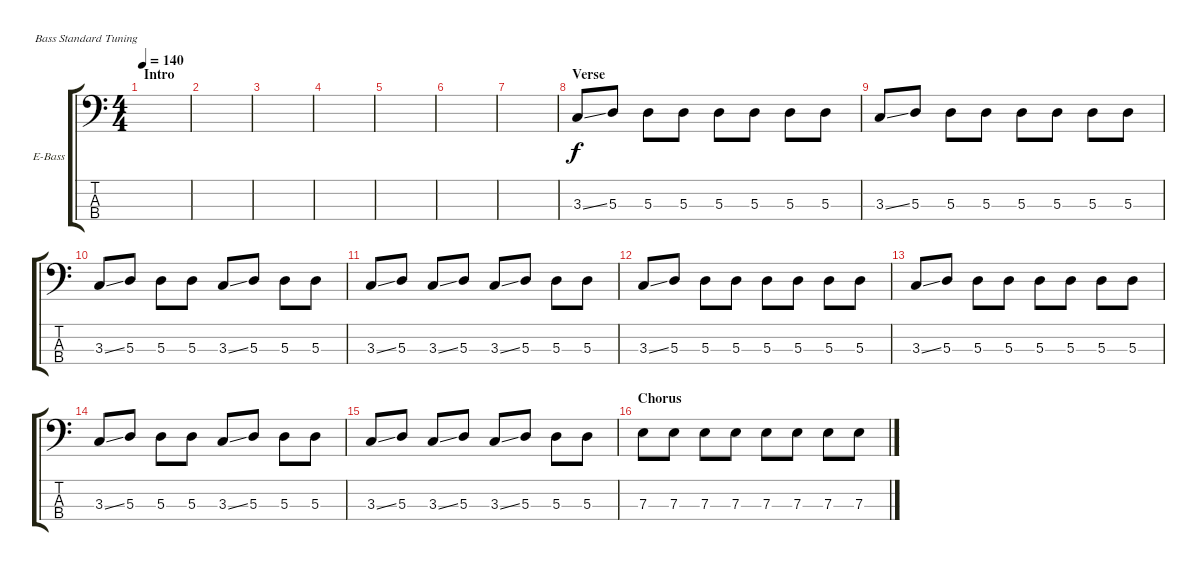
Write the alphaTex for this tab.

\defaultSystemsLayout 4
\bracketExtendMode groupsimilarinstruments
\firstSystemTrackNameOrientation horizontal
\otherSystemsTrackNameOrientation horizontal
\track ("Electric Bass" "E-Bass") {instrument electricbassfinger}
\staff {score tabs}
\tuning (G2 D2 A1 E1)
\ts (4 4)
\section ("" "Intro")
\tempo 140
\clef f4
\ks c
|
|
|
|
|
|
|
\section ("" "Verse")
3.3{ss}.8 5.3.8 5.3.8 5.3.8 5.3.8 5.3.8 5.3.8 5.3.8 |
3.3{ss}.8 5.3.8 5.3.8 5.3.8 5.3.8 5.3.8 5.3.8 5.3.8 |
3.3{ss}.8 5.3.8 5.3.8 5.3.8 3.3{ss}.8 5.3.8 5.3.8 5.3.8 |
3.3{ss}.8 5.3.8 3.3{ss}.8 5.3.8 3.3{ss}.8 5.3.8 5.3.8 5.3.8 |
3.3{ss}.8 5.3.8 5.3.8 5.3.8 5.3.8 5.3.8 5.3.8 5.3.8 |
3.3{ss}.8 5.3.8 5.3.8 5.3.8 5.3.8 5.3.8 5.3.8 5.3.8 |
3.3{ss}.8 5.3.8 5.3.8 5.3.8 3.3{ss}.8 5.3.8 5.3.8 5.3.8 |
3.3{ss}.8 5.3.8 3.3{ss}.8 5.3.8 3.3{ss}.8 5.3.8 5.3.8 5.3.8 |
\section ("" "Chorus")
7.3.8 7.3.8 7.3.8 7.3.8 7.3.8 7.3.8 7.3.8 7.3.8
